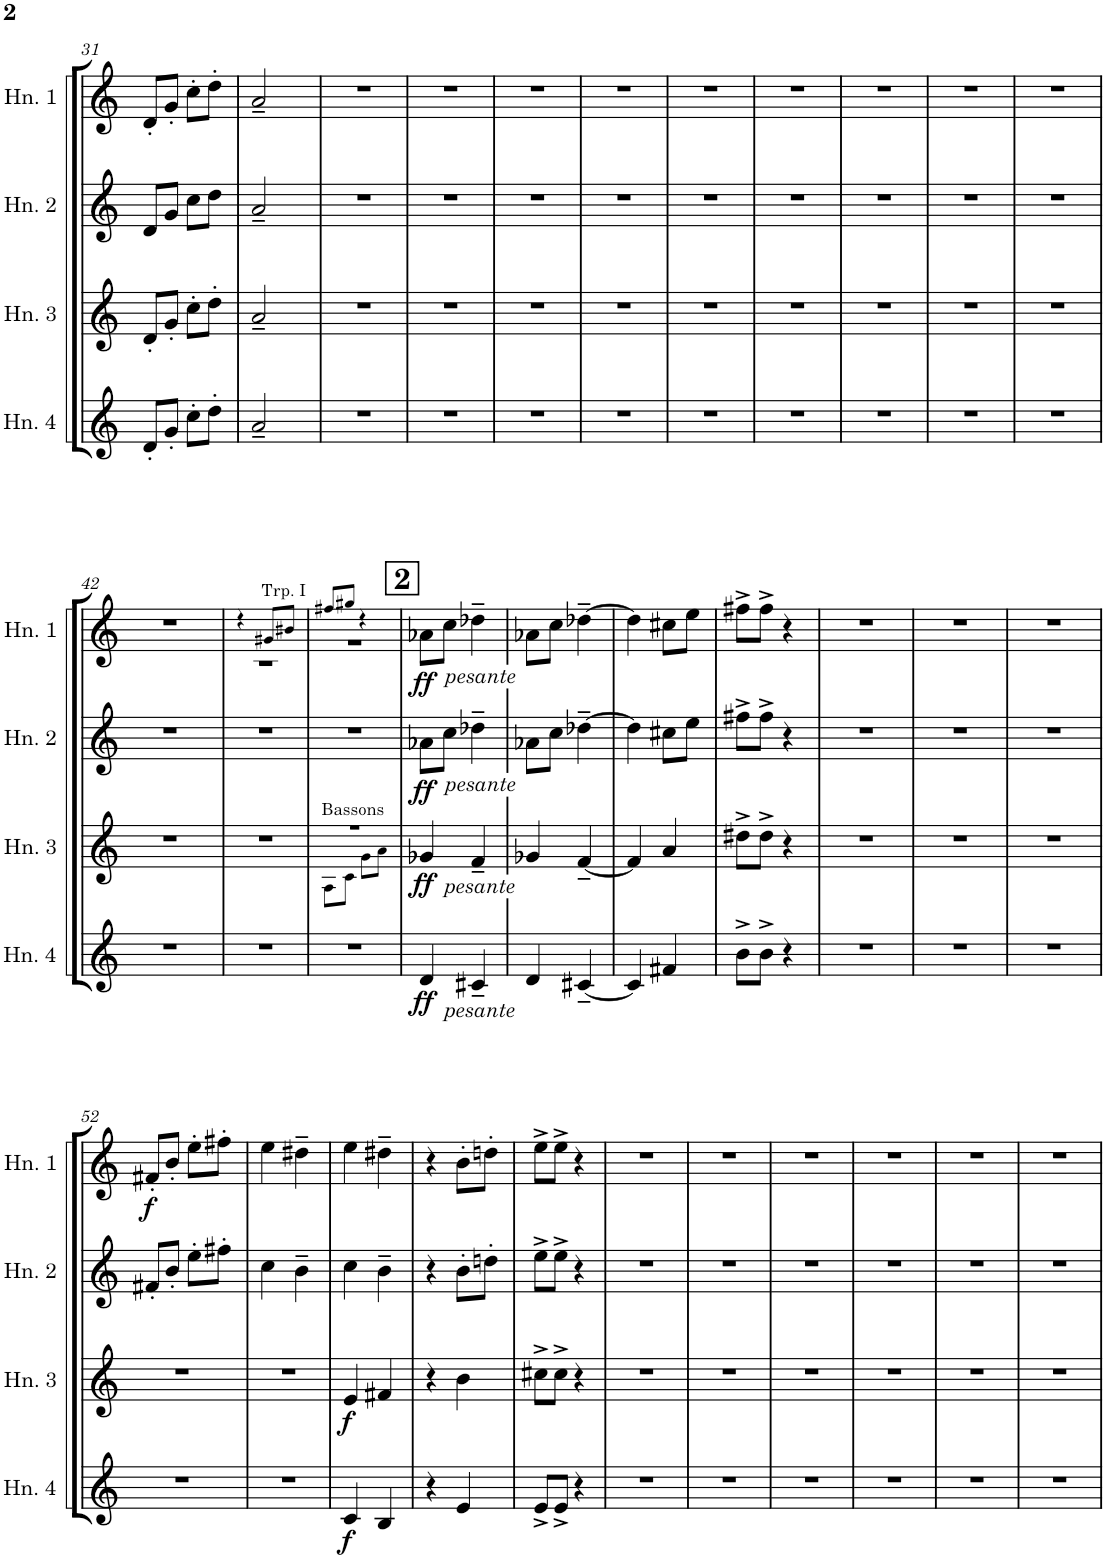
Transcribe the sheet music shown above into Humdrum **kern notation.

**kern	**dynam	**kern	**dynam	**kern	**dynam	**kern	**dynam
*part4	*part4	*part3	*part3	*part2	*part2	*part1	*part1
*staff4	*staff4	*staff3	*staff3	*staff2	*staff2	*staff1	*staff1
*I"Horn 4	*	*I"Horn 3	*	*I"Horn 2	*	*I"Horn 1	*
*I'Hn. 4	*	*I'Hn. 3	*	*I'Hn. 2	*	*I'Hn. 1	*
!!LO:PB:g=z
*clefG2	*	*clefG2	*	*clefG2	*	*clefG2	*
*Trd4c7	*	*Trd4c7	*	*Trd4c7	*	*Trd4c7	*
*k[]	*	*k[]	*	*k[]	*	*k[]	*
*M2/4	*	*M2/4	*	*M2/4	*	*M2/4	*
=31	=31	=31	=31	=31	=31	=31	=31
8d'/L	.	8d'/L	.	8d/L	.	8d'/L	.
8g'/J	.	8g'/J	.	8g/J	.	8g'/J	.
8cc'\L	.	8cc'\L	.	8cc\L	.	8cc'\L	.
8dd'\J	.	8dd'\J	.	8dd\J	.	8dd'\J	.
=32	=32	=32	=32	=32	=32	=32	=32
2a~/	.	2a~/	.	2a~/	.	2a~/	.
=33	=33	=33	=33	=33	=33	=33	=33
2r	.	2r	.	2r	.	2r	.
=34	=34	=34	=34	=34	=34	=34	=34
2r	.	2r	.	2r	.	2r	.
=35	=35	=35	=35	=35	=35	=35	=35
2r	.	2r	.	2r	.	2r	.
=36	=36	=36	=36	=36	=36	=36	=36
2r	.	2r	.	2r	.	2r	.
=37	=37	=37	=37	=37	=37	=37	=37
2r	.	2r	.	2r	.	2r	.
=38	=38	=38	=38	=38	=38	=38	=38
2r	.	2r	.	2r	.	2r	.
=39	=39	=39	=39	=39	=39	=39	=39
2r	.	2r	.	2r	.	2r	.
=40	=40	=40	=40	=40	=40	=40	=40
2r	.	2r	.	2r	.	2r	.
=41	=41	=41	=41	=41	=41	=41	=41
2r	.	2r	.	2r	.	2r	.
!!LO:LB:g=z
=42	=42	=42	=42	=42	=42	=42	=42
2r	.	2r	.	2r	.	2r	.
=43	=43	=43	=43	=43	=43	=43	=43
*	*	*	*	*	*	*^	*
2r	.	2r	.	2r	.	4r	2r	.
!	!	!	!	!	!	!LO:TX:a:t=Trp. I	!	!
.	.	.	.	.	.	8g#X!/L	.	.
.	.	.	.	.	.	8b#X!/J	.	.
=44	=44	=44	=44	=44	=44	=44	=44	=44
*	*	*^	*	*	*	*	*	*
!	!	!LO:TX:a:t=Bassons	!	!	!	!	!	!	!
2r	.	2r	8A!\L	.	2r	.	8ff#X!/L	2r	.
.	.	.	8c!\J	.	.	.	8gg#X!/J	.	.
.	.	.	8g!\L	.	.	.	4r	.	.
.	.	.	8a!\J	.	.	.	.	.	.
*	*	*	*	*	*	*	*v	*v	*
!!LO:REH:place=s1:a:B:cj:fs=14:t=2
=45	=45	=45	=45	=45	=45	=45	=45	=45
!	!LO:DY:b	!	!	!LO:DY:b	!	!LO:DY:b	!	!LO:DY:b
*	*	*v	*v	*	*	*	*	*
4d/	ff	4g-X/	ff	8a-X\L	ff	8a-X\L	ff
!	!	!	!	!	!	!LO:TX:b:i:t=pesante	!
!	!	!	!	!LO:TX:b:i:t=pesante	!	!	!
.	.	.	.	8cc\J	.	8cc\J	.
!	!	!LO:TX:b:i:t=pesante	!	!	!	!	!
!LO:TX:b:i:t=pesante	!	!	!	!	!	!	!
4c#X~/	.	4f~/	.	4dd-X~\	.	4dd-X~\	.
=46	=46	=46	=46	=46	=46	=46	=46
4d/	.	4g-X/	.	8a-X\L	.	8a-X\L	.
.	.	.	.	8cc\J	.	8cc\J	.
[4c#X~/	.	[4f~/	.	[4dd-X~\	.	[4dd-X~\	.
=47	=47	=47	=47	=47	=47	=47	=47
4c#/]	.	4f/]	.	4dd-\]	.	4dd-\]	.
4f#X/	.	4a/	.	8cc#X\L	.	8cc#X\L	.
.	.	.	.	8ee\J	.	8ee\J	.
=48	=48	=48	=48	=48	=48	=48	=48
8b^\L	.	8dd#X^\L	.	8ff#X^\L	.	8ff#X^\L	.
8b^\J	.	8dd#^\J	.	8ff#^\J	.	8ff#^\J	.
4r	.	4r	.	4r	.	4r	.
=49	=49	=49	=49	=49	=49	=49	=49
2r	.	2r	.	2r	.	2r	.
=50	=50	=50	=50	=50	=50	=50	=50
2r	.	2r	.	2r	.	2r	.
=51	=51	=51	=51	=51	=51	=51	=51
2r	.	2r	.	2r	.	2r	.
!!LO:LB:g=z
=52	=52	=52	=52	=52	=52	=52	=52
!	!	!	!	!	!	!	!LO:DY:b
2r	.	2r	.	8f#X'/L	.	8f#X'/L	f
.	.	.	.	8b'/J	.	8b'/J	.
.	.	.	.	8ee'\L	.	8ee'\L	.
.	.	.	.	8ff#X'\J	.	8ff#X'\J	.
=53	=53	=53	=53	=53	=53	=53	=53
2r	.	2r	.	4cc\	.	4ee\	.
.	.	.	.	4b~\	.	4dd#X~\	.
=54	=54	=54	=54	=54	=54	=54	=54
!	!LO:DY:b	!	!LO:DY:b	!	!	!	!
4c/	f	4e/	f	4cc\	.	4ee\	.
4B/	.	4f#X/	.	4b~\	.	4dd#X~\	.
=55	=55	=55	=55	=55	=55	=55	=55
4r	.	4r	.	4r	.	4r	.
4e/	.	4b\	.	8b'\L	.	8b'\L	.
.	.	.	.	8ddn'\J	.	8ddn'\J	.
=56	=56	=56	=56	=56	=56	=56	=56
8e^/L	.	8cc#X^\L	.	8ee^\L	.	8ee^\L	.
8e^/J	.	8cc#^\J	.	8ee^\J	.	8ee^\J	.
4r	.	4r	.	4r	.	4r	.
=57	=57	=57	=57	=57	=57	=57	=57
2r	.	2r	.	2r	.	2r	.
=58	=58	=58	=58	=58	=58	=58	=58
2r	.	2r	.	2r	.	2r	.
=59	=59	=59	=59	=59	=59	=59	=59
2r	.	2r	.	2r	.	2r	.
=60	=60	=60	=60	=60	=60	=60	=60
2r	.	2r	.	2r	.	2r	.
=61	=61	=61	=61	=61	=61	=61	=61
2r	.	2r	.	2r	.	2r	.
=62	=62	=62	=62	=62	=62	=62	=62
2r	.	2r	.	2r	.	2r	.
=	=	=	=	=	=	=	=
*-	*-	*-	*-	*-	*-	*-	*-
